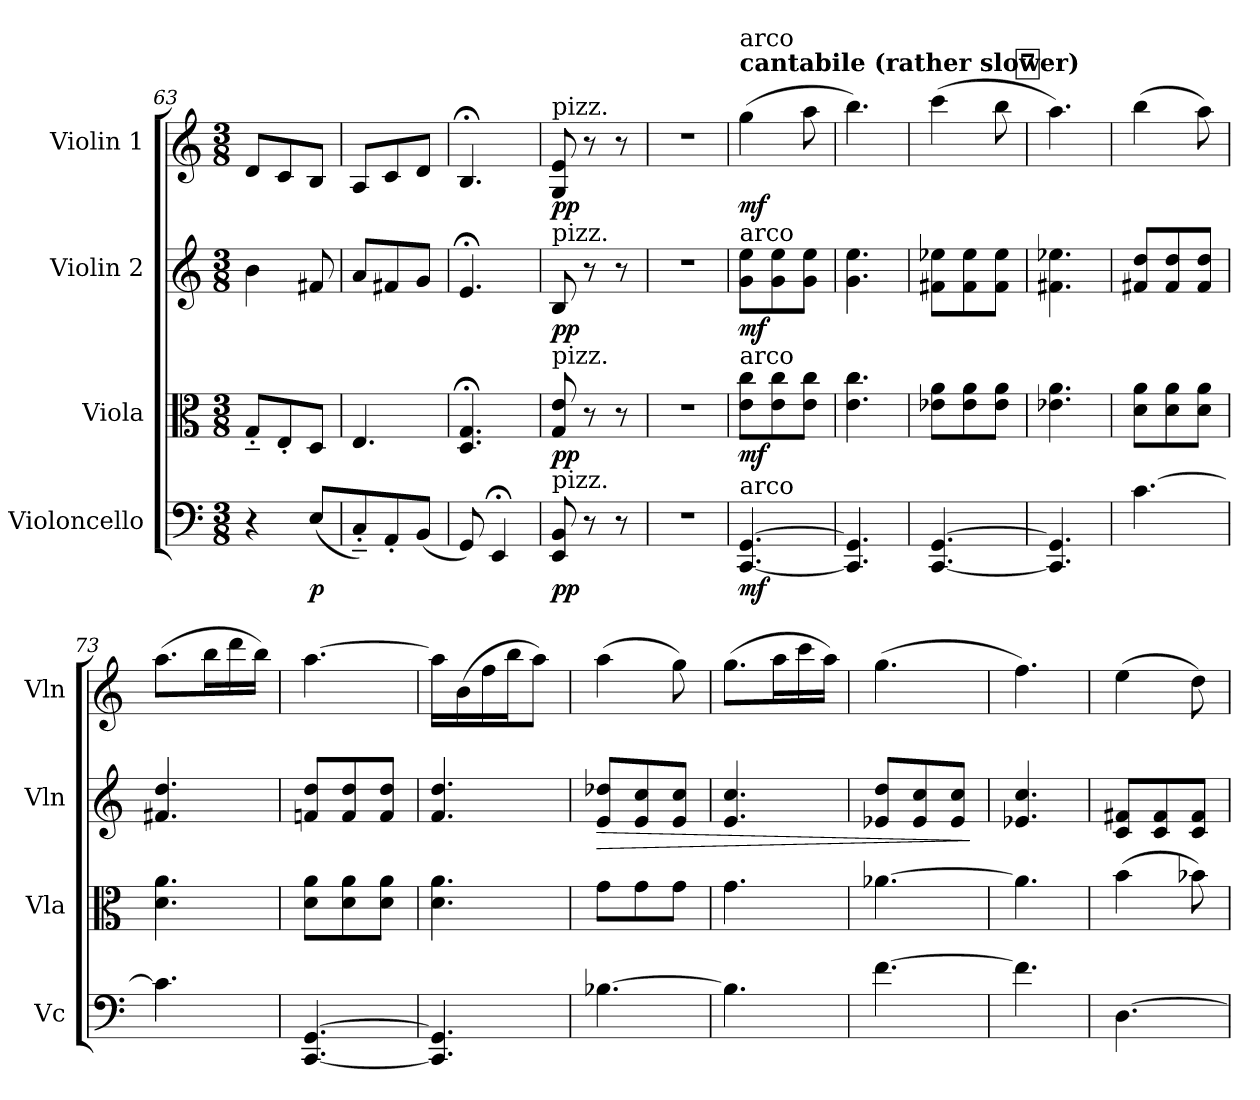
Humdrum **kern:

**kern	**dynam	**kern	**dynam	**kern	**dynam	**kern	**dynam
*part4	*part4	*part3	*part3	*part2	*part2	*part1	*part1
*staff4	*staff4	*staff3	*staff3	*staff2	*staff2	*staff1	*staff1
*I"Violoncello	*	*I"Viola	*	*I"Violin 2	*	*I"Violin 1	*
*I'Vc	*	*I'Vla	*	*I'Vln	*	*I'Vln	*
*clefF4	*	*clefC3	*	*clefG2	*	*clefG2	*
*k[]	*	*k[]	*	*k[]	*	*k[]	*
*M3/8	*	*M3/8	*	*M3/8	*	*M3/8	*
=63	=63	=63	=63	=63	=63	=63	=63
4r	.	8G'~/L	.	4b\	.	8d/L	.
.	.	8E'/	.	.	.	8c/	.
!	!LO:DY:b	!	!	!	!	!	!
(8E/L	p	8D/J	.	8f#X/	.	8B/J	.
=64	=64	=64	=64	=64	=64	=64	=64
8C'~/)	.	4.E/	.	8a/L	.	8A/L	.
8AA'/	.	.	.	8f#X/	.	8c/	.
(8BB/J	.	.	.	8g/J	.	8d/J	.
=65	=65	=65	=65	=65	=65	=65	=65
8GG/)	.	4.D/;< 4.G/;<	.	4.e;</	.	4.B;</	.
4EE;</	.	.	.	.	.	.	.
!!LO:LB:g=z
=66	=66	=66	=66	=66	=66	=66	=66
!	!	!	!	!	!	!LO:TX:a:t=pizz.	!
!	!	!	!	!LO:TX:a:t=pizz.	!	!	!
!	!	!LO:TX:a:t=pizz.	!	!	!	!	!
!LO:TX:a:t=pizz.	!	!	!	!	!	!	!
!	!LO:DY:b	!	!LO:DY:b	!	!LO:DY:b	!	!LO:DY:b
8EE/ 8BB/	pp	8G/ 8e/	pp	8B/	pp	8G/ 8e/	pp
8r	.	8r	.	8r	.	8r	.
8r	.	8r	.	8r	.	8r	.
=67	=67	=67	=67	=67	=67	=67	=67
4.r	.	4.r	.	4.r	.	4.r	.
=68	=68	=68	=68	=68	=68	=68	=68
!	!	!	!	!	!	!LO:TX:a:B:t=cantabile (rather slower)	!
!	!	!	!	!	!	!LO:TX:a:t=arco	!
!	!	!	!	!LO:TX:a:t=arco	!	!	!
!	!	!LO:TX:a:t=arco	!	!	!	!	!
!LO:TX:a:t=arco	!	!	!	!	!	!	!
!	!LO:DY:b	!	!LO:DY:b	!	!LO:DY:b	!	!LO:DY:b
[4.CC/ [4.GG/	mf	8e\ 8cc\L	mf	8g\ 8ee\L	mf	(4gg\	mf
.	.	8e\ 8cc\	.	8g\ 8ee\	.	.	.
.	.	8e\ 8cc\J	.	8g\ 8ee\J	.	8aa\	.
=69	=69	=69	=69	=69	=69	=69	=69
4.CC/] 4.GG/]	.	4.e\ 4.cc\	.	4.g\ 4.ee\	.	4.bb\)	.
=70	=70	=70	=70	=70	=70	=70	=70
[4.CC/ [4.GG/	.	8e-X\ 8a\L	.	8f#X\ 8ee-X\L	.	(4ccc\	.
.	.	8e-\ 8a\	.	8f#\ 8ee-\	.	.	.
.	.	8e-\ 8a\J	.	8f#\ 8ee-\J	.	8bb\	.
!!LO:REH:place=s1:a:B:cj:fs=14:t=7
=71	=71	=71	=71	=71	=71	=71	=71
4.CC/] 4.GG/]	.	4.e-X\ 4.a\	.	4.f#X\ 4.ee-X\	.	4.aa\)	.
=72	=72	=72	=72	=72	=72	=72	=72
[4.c\	.	8d\ 8a\L	.	8f#X/ 8dd/L	.	(4bb\	.
.	.	8d\ 8a\	.	8f#/ 8dd/	.	.	.
.	.	8d\ 8a\J	.	8f#/ 8dd/J	.	8aa\)	.
=73	=73	=73	=73	=73	=73	=73	=73
4.c\]	.	4.d\ 4.a\	.	4.f#X/ 4.dd/	.	(8.aa\L	.
.	.	.	.	.	.	16bb\L	.
.	.	.	.	.	.	16ddd\	.
.	.	.	.	.	.	16bb\JJ)	.
!!LO:PB:g=z
=74	=74	=74	=74	=74	=74	=74	=74
[4.CC/ [4.GG/	.	8d\ 8a\L	.	8fn/ 8dd/L	.	[4.aa\	.
.	.	8d\ 8a\	.	8f/ 8dd/	.	.	.
.	.	8d\ 8a\J	.	8f/ 8dd/J	.	.	.
=75	=75	=75	=75	=75	=75	=75	=75
4.CC/] 4.GG/]	.	4.d\ 4.a\	.	4.f/ 4.dd/	.	16aa\LL]	.
.	.	.	.	.	.	(16b\	.
.	.	.	.	.	.	16ff\	.
.	.	.	.	.	.	16bb\J	.
.	.	.	.	.	.	8aa\J)	.
=76	=76	=76	=76	=76	=76	=76	=76
!	!	!	!	!	!LO:HP:b	!	!
[4.B-X\	.	8g\L	.	8e/ 8dd-X/L	>	(4aa\	.
.	.	8g\	.	8e/ 8cc/	.	.	.
.	.	8g\J	.	8e/ 8cc/J	.	8gg\)	.
=77	=77	=77	=77	=77	=77	=77	=77
4.B-\]	.	4.g\	.	4.e/ 4.cc/	.	(8.gg\L	.
.	.	.	.	.	.	16aa\L	.
.	.	.	.	.	.	16ccc\	.
.	.	.	.	.	.	16aa\JJ)	.
=78	=78	=78	=78	=78	=78	=78	=78
[4.f\	.	[4.a-X\	.	8e-X/ 8dd/L	.	(4.gg\	.
.	.	.	.	8e-/ 8cc/	.	.	.
.	.	.	.	8e-/ 8cc/J	.	.	.
.	.	.	.	.	]	.	.
=79	=79	=79	=79	=79	=79	=79	=79
4.f\]	.	4.a-\]	.	4.e-X/ 4.cc/	.	4.ff\)	.
=80	=80	=80	=80	=80	=80	=80	=80
[4.D\	.	(4b\	.	8c/ 8f#X/L	.	(4ee\	.
.	.	.	.	8c/ 8f#/	.	.	.
.	.	8b-X\)	.	8c/ 8f#/J	.	8dd\)	.
=	=	=	=	=	=	=	=
*-	*-	*-	*-	*-	*-	*-	*-
